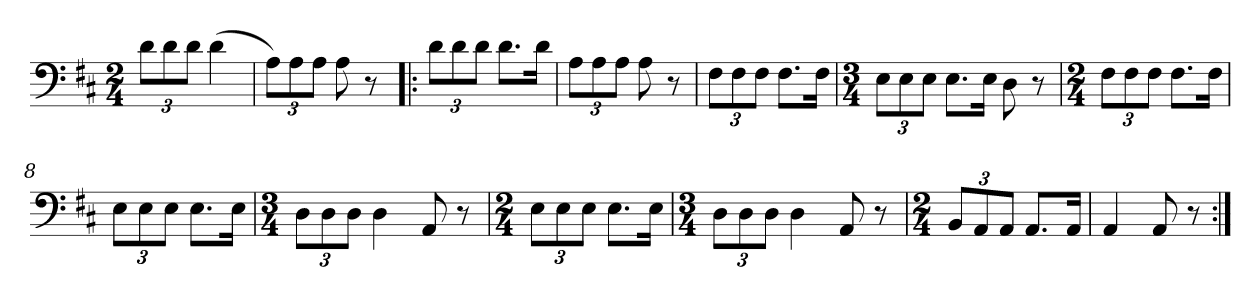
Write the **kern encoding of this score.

**kern
*part1
*staff1
*clefF4
*k[f#c#]
*M2/4
=1
12d\L
12d\
12d\J
(4d\
=2
12A\L)
12A\
12A\J
8A\
8r
=3!|:
12d\L
12d\
12d\J
8.d\L
16d\Jk
=4
12A\L
12A\
12A\J
8A\
8r
=5
12F#\L
12F#\
12F#\J
8.F#\L
16F#\Jk
=6
*M3/4
12E\L
12E\
12E\J
8.E\L
16E\Jk
8D\
8r
=7
*M2/4
12F#\L
12F#\
12F#\J
8.F#\L
16F#\Jk
=8
12E\L
12E\
12E\J
8.E\L
16E\Jk
=9
*M3/4
12D\L
12D\
12D\J
4D\
8AA/
8r
=10
*M2/4
12E\L
12E\
12E\J
8.E\L
16E\Jk
=11
*M3/4
12D\L
12D\
12D\J
4D\
8AA/
8r
=12
*M2/4
12BB/L
12AA/
12AA/J
8.AA/L
16AA/Jk
=13
4AA/
8AA/
8r
=:|!
*-
